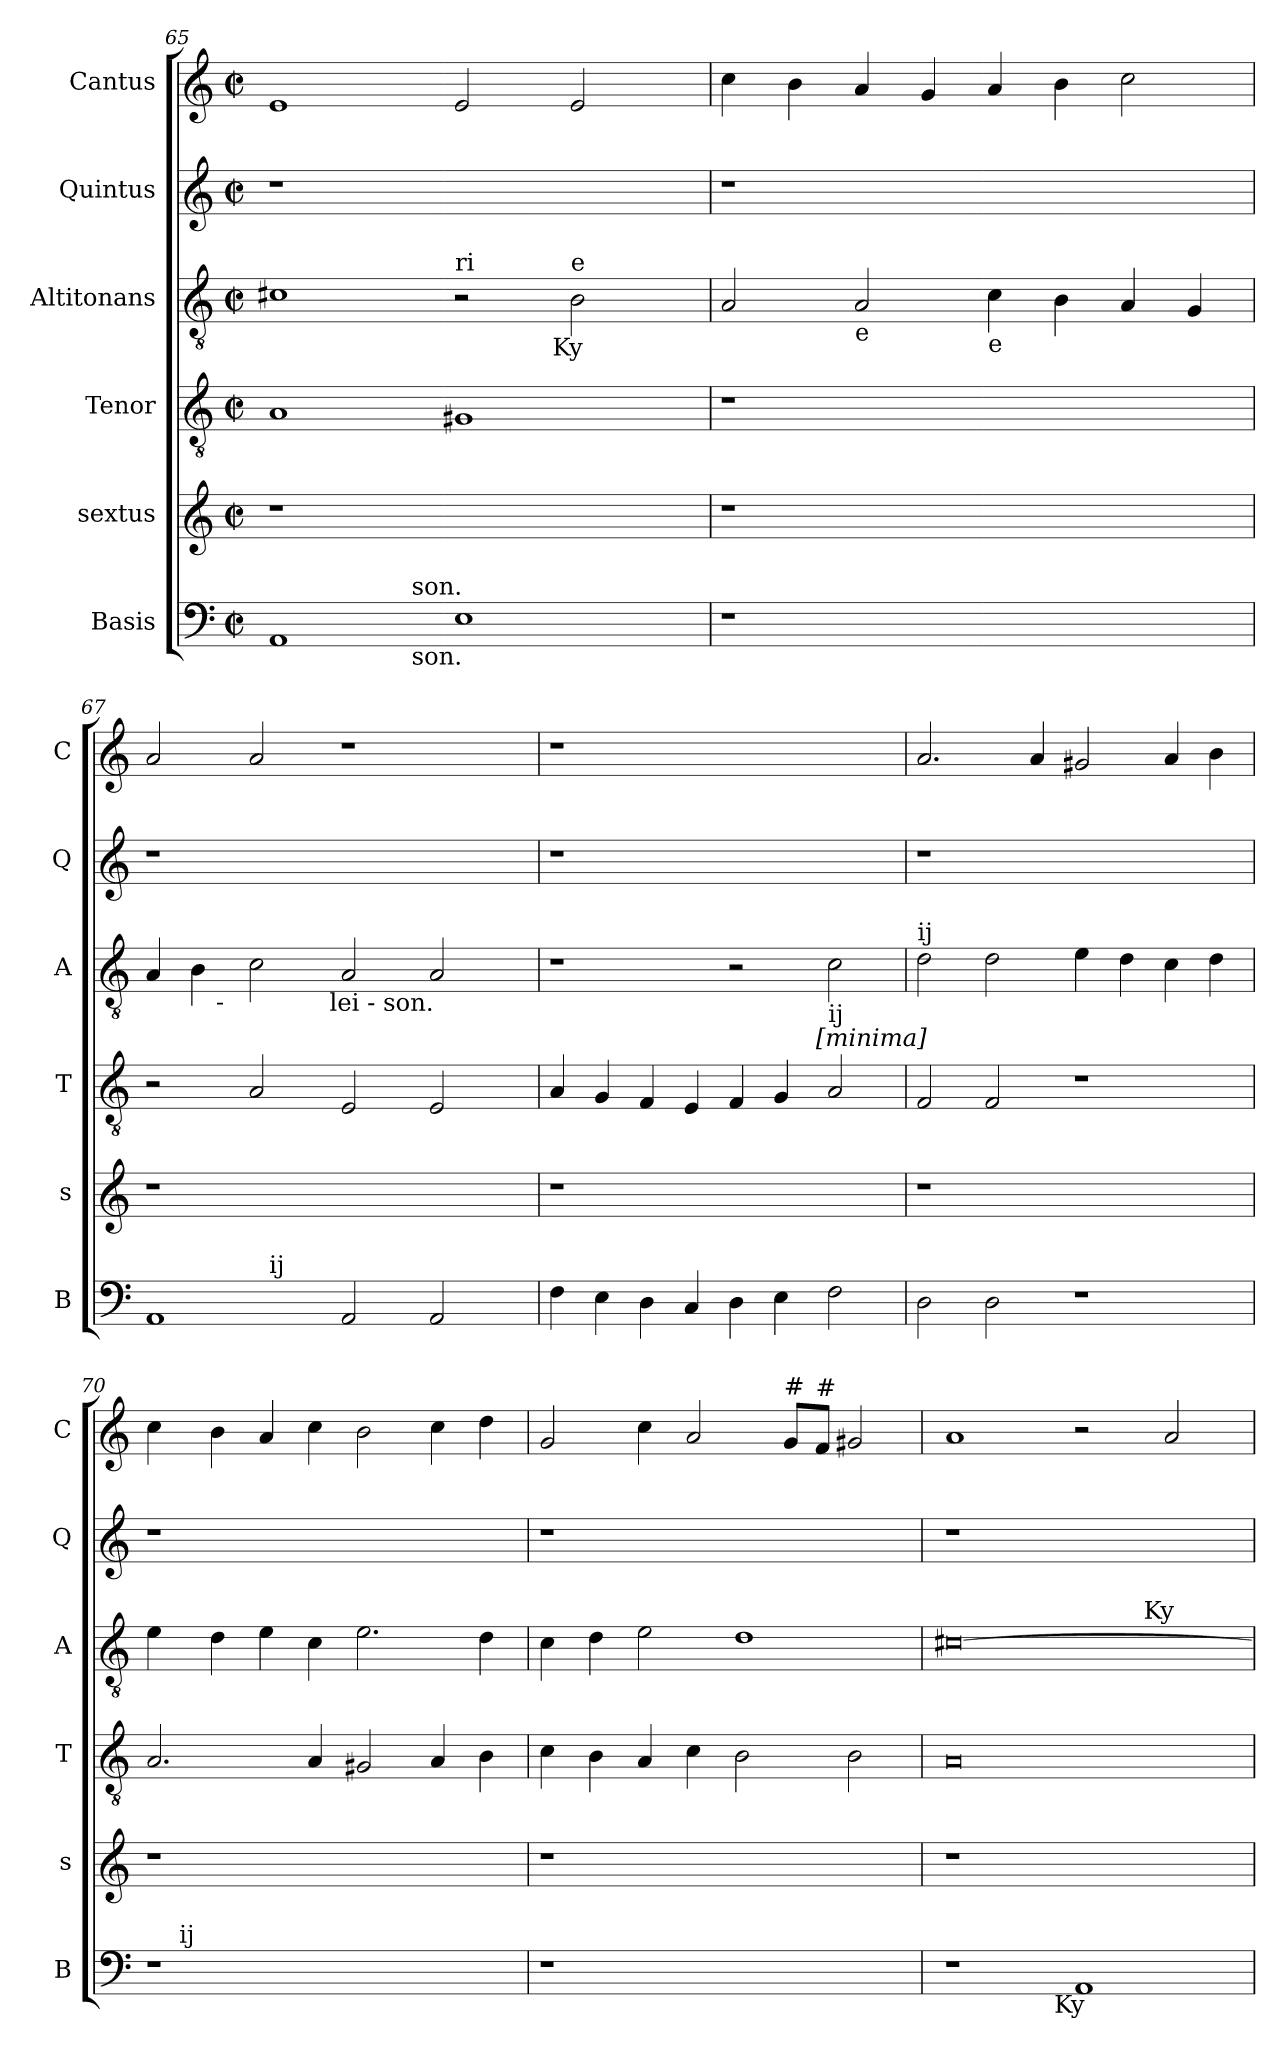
**kern	**kern	**kern	**kern	**kern	**kern
*part6	*part5	*part4	*part3	*part2	*part1
*staff6	*staff5	*staff4	*staff3	*staff2	*staff1
*I"Basis	*I"sextus	*I"Tenor	*I"Altitonans	*I"Quintus	*I"Cantus
*I'B	*I's	*I'T	*I'A	*I'Q	*I'C
*clefF4	*clefG2	*clefGv2	*clefGv2	*clefG2	*clefG2
*k[]	*k[]	*k[]	*k[]	*k[]	*k[]
*C:	*C:	*C:	*C:	*C:	*C:
*M2/2	*M2/2	*M2/2	*M2/2	*M2/2	*M2/2
*met(c|)	*met(c|)	*met(c|)	*met(c|)	*met(c|)	*met(c|)
=65	=65	=65	=65	=65	=65
!	!	!	!LO:TX:a:t=Ky	!	!
!LO:TX:b:t=lei	!	!	!	!	!
!LO:TX:a:t=lei	!	!	!	!	!
*^	*	*	*^	*	*
1AA	2..ryy	1r	1A	1c#X	1ryy	1r	1e
!	!LO:TX:b:t=son.	!	!	!	!	!	!
!	!LO:TX:a:t=son.	!	!	!	!	!	!
.	1ryy	.	.	.	.	.	.
!	!	!	!	!LO:TX:a:t=ri	!	!	!
1E	.	1ryy	1G#X	2r	4...ryy	1ryy	2e/
!	!	!	!	!	!LO:TX:b:t=Ky	!	!
.	.	.	.	.	2ryy	.	.
!	!	!	!	!LO:TX:a:t=e	!	!	!
.	.	.	.	2B\	.	.	2e/
.	8ryy	.	.	.	.	.	.
.	.	.	.	.	32ryy	.	.
=66	=66	=66	=66	=66	=66	=66	=66
!	!	!	!	!LO:TX:b:t=ri	!	!	!
!	!	!	!	!LO:TX:a:t=e	!	!	!
*v	*v	*	*	*v	*v	*	*
1r	1r	1r	2A/	1r	4cc\
.	.	.	.	.	4b\
!	!	!	!LO:TX:b:t=e	!	!
.	.	.	2A/	.	4a/
.	.	.	.	.	4g/
!	!	!	!LO:TX:b:t=e	!	!
1ryy	1ryy	1ryy	4c\	1ryy	4a/
.	.	.	4B\	.	4b\
.	.	.	4A/	.	2cc\
.	.	.	4G/	.	.
!!LO:LB:g=z
=67	=67	=67	=67	=67	=67
!	!	!	!LO:TX:a:t=-lei - son.	!	!
!LO:TX:b:t=ij	!	!	!	!	!
*^	*	*	*^	*	*
*	*	*	*	*	*^	*	*
1AA	2ryy	1r	2r	4A/	4ryy	2ryy	1r	2a/
.	.	.	.	4B\	16.ryy	.	.	.
!	!	!	!	!	!LO:TX:b:t=-	!	!	!
.	.	.	.	.	1ryy	.	.	.
.	16ryy	.	2A/	2c\	.	4...ryy	.	2a/
!	!LO:TX:a:t=ij	!	!	!	!	!	!	!
.	1ryy	.	.	.	.	.	.	.
!	!	!	!	!	!	!LO:TX:b:t=lei - son.	!	!
.	.	.	.	.	.	1ryy	.	.
2AA/	.	1ryy	2E/	2A/	.	.	1ryy	1r
.	.	.	.	.	2ryy	.	.	.
2AA/	.	.	2E/	2A/	.	.	.	.
.	4..ryy	.	.	.	.	.	.	.
.	.	.	.	.	8ryy	.	.	.
.	.	.	.	.	32ryy	32ryy	.	.
*v	*v	*	*	*v	*v	*v	*	*
=68	=68	=68	=68	=68	=68
*	*	*^	*	*	*
4F\	1r	4A/	1ryy	1r	1r	1r
4E\	.	4G/	.	.	.	.
4D\	.	4F/	.	.	.	.
4C/	.	4E/	.	.	.	.
4D\	1ryy	4F/	4...ryy	2r	1ryy	1ryy
4E\	.	4G/	.	.	.	.
!	!	!	!LO:TX:a:t=[minima]	!	!	!
.	.	.	2ryy	.	.	.
!	!	!	!	!LO:TX:b:t=ij	!	!
2F\	.	2A/	.	2c\	.	.
.	.	.	32ryy	.	.	.
=69	=69	=69	=69	=69	=69	=69
!	!	!	!	!LO:TX:a:t=ij	!	!
*	*	*v	*v	*	*	*
2D\	1r	2F/	2d\	1r	2.a/
2D\	.	2F/	2d\	.	.
.	.	.	.	.	4a/
1r	1ryy	1r	4e\	1ryy	2g#X/
.	.	.	4d\	.	.
.	.	.	4c\	.	4a/
.	.	.	4d\	.	4b\
=70	=70	=70	=70	=70	=70
*^	*	*	*	*	*
1r	8ryy	1r	2.A/	4e\	1r	4cc\
!	!LO:TX:a:t=ij	!	!	!	!	!
.	1...ryy	.	.	.	.	.
.	.	.	.	4d\	.	4b\
.	.	.	.	4e\	.	4a/
.	.	.	4A/	4c\	.	4cc\
1ryy	.	1ryy	2G#X/	2.e\	1ryy	2b\
.	.	.	4A/	.	.	4cc\
.	.	.	4B\	4d\	.	4dd\
*v	*v	*	*	*	*	*
=71	=71	=71	=71	=71	=71
1r	1r	4c\	4c\	1r	2g/
.	.	4B\	4d\	.	.
.	.	4A/	2e\	.	4cc\
.	.	4c\	.	.	2a/
1ryy	1ryy	2B\	1d	1ryy	.
!	!	!	!	!	!LO:TX:a:t=#
.	.	.	.	.	8g/L
!	!	!	!	!	!LO:TX:a:t=#
.	.	.	.	.	8f/J
.	.	2B\	.	.	2g#X/
!!LO:LB:g=z
=72	=72	=72	=72	=72	=72
*^	*	*	*^	*	*
1r	2...ryy	1r	0A	[>0c#X	1ryy	1r	1a
!	!LO:TX:b:t=Ky	!	!	!	!	!	!
.	1ryy	.	.	.	.	.	.
1AA	.	1ryy	.	.	4..ryy	1ryy	2r
!	!	!	!	!	!LO:TX:a:t=Ky	!	!
.	.	.	.	.	2ryy	.	.
.	.	.	.	.	.	.	2a/
.	16ryy	.	.	.	16ryy	.	.
*v	*v	*	*	*v	*v	*	*
=	=	=	=	=	=
*-	*-	*-	*-	*-	*-
